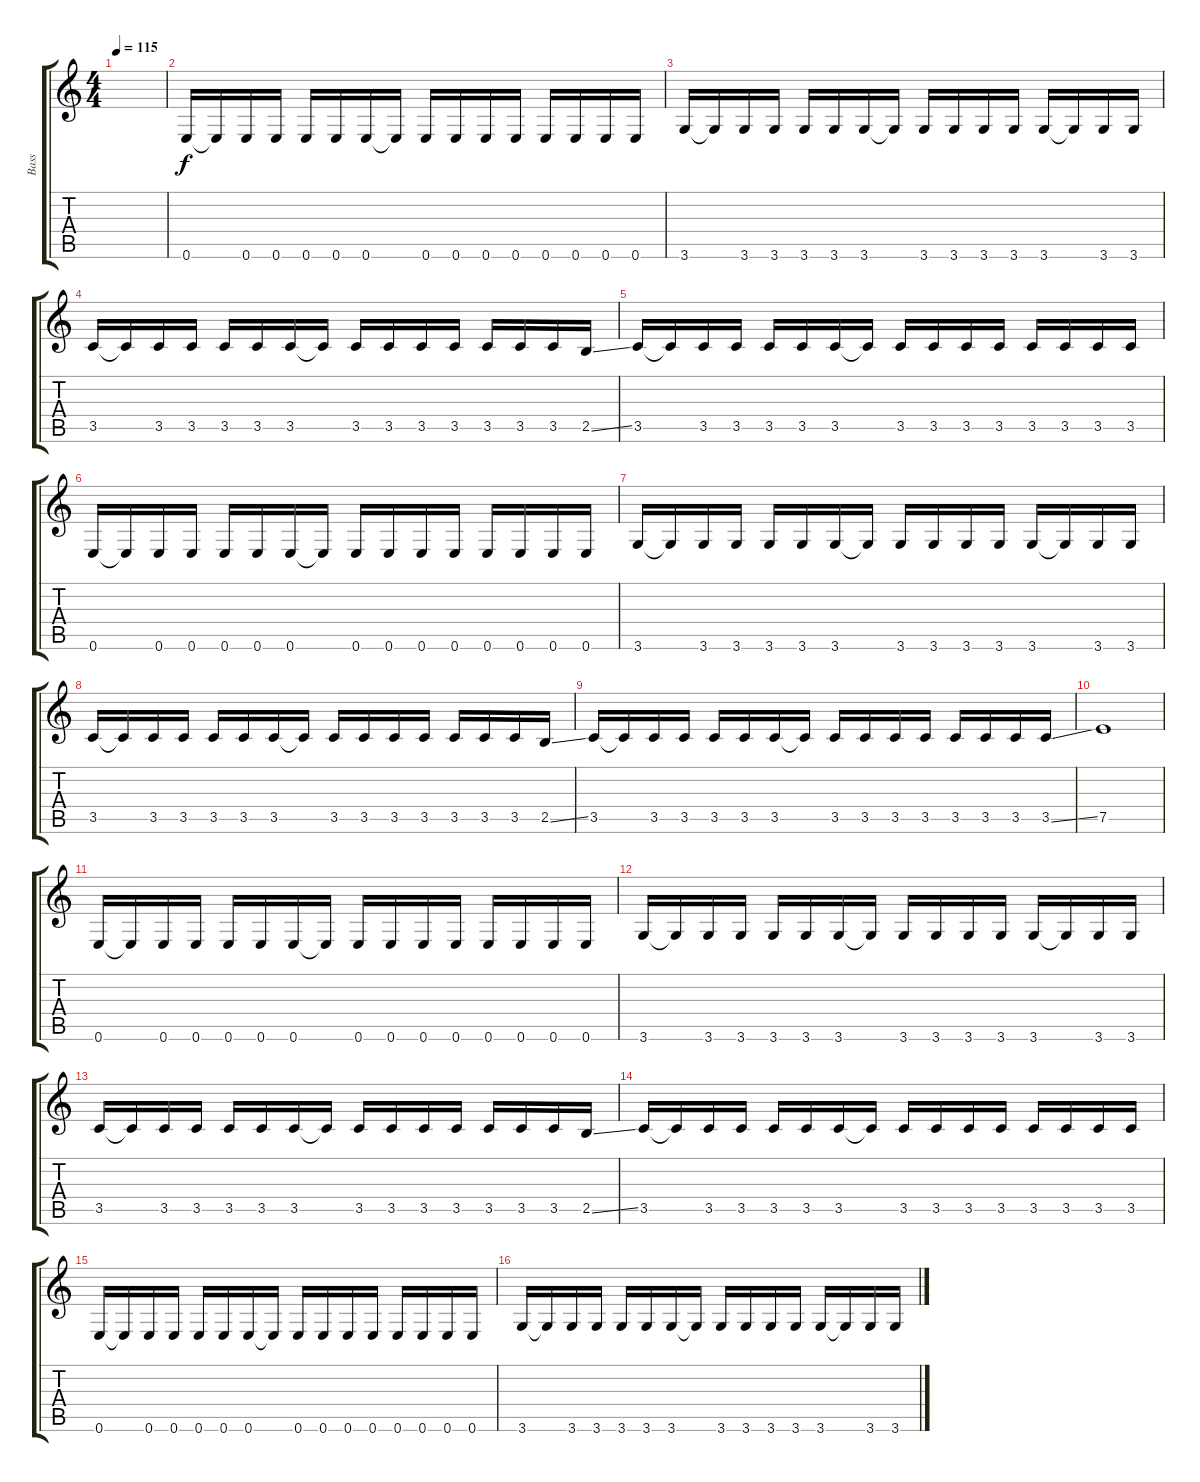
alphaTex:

\track ("Bass" "Bass") {instrument electricbassfinger}
\staff {score tabs}
\tuning (E4 B3 G3 D3 A2 E2) {hide}
\ts (4 4)
\tempo 115
\clef g2
\ks c
|
0.6.16 0.6{t}.16 0.6.16 0.6.16 0.6.16 0.6.16 0.6.16 0.6{t}.16 0.6.16 0.6.16 0.6.16 0.6.16 0.6.16 0.6.16 0.6.16 0.6.16 |
3.6.16 3.6{t}.16 3.6.16 3.6.16 3.6.16 3.6.16 3.6.16 3.6{t}.16 3.6.16 3.6.16 3.6.16 3.6.16 3.6.16 3.6{t}.16 3.6.16 3.6.16 |
3.5.16 3.5{t}.16 3.5.16 3.5.16 3.5.16 3.5.16 3.5.16 3.5{t}.16 3.5.16 3.5.16 3.5.16 3.5.16 3.5.16 3.5.16 3.5.16 2.5{ss}.16 |
3.5.16 3.5{t}.16 3.5.16 3.5.16 3.5.16 3.5.16 3.5.16 3.5{t}.16 3.5.16 3.5.16 3.5.16 3.5.16 3.5.16 3.5.16 3.5.16 3.5.16 |
0.6.16 0.6{t}.16 0.6.16 0.6.16 0.6.16 0.6.16 0.6.16 0.6{t}.16 0.6.16 0.6.16 0.6.16 0.6.16 0.6.16 0.6.16 0.6.16 0.6.16 |
3.6.16 3.6{t}.16 3.6.16 3.6.16 3.6.16 3.6.16 3.6.16 3.6{t}.16 3.6.16 3.6.16 3.6.16 3.6.16 3.6.16 3.6{t}.16 3.6.16 3.6.16 |
3.5.16 3.5{t}.16 3.5.16 3.5.16 3.5.16 3.5.16 3.5.16 3.5{t}.16 3.5.16 3.5.16 3.5.16 3.5.16 3.5.16 3.5.16 3.5.16 2.5{ss}.16 |
3.5.16 3.5{t}.16 3.5.16 3.5.16 3.5.16 3.5.16 3.5.16 3.5{t}.16 3.5.16 3.5.16 3.5.16 3.5.16 3.5.16 3.5.16 3.5.16 3.5{ss}.16 |
7.5.1 |
0.6.16 0.6{t}.16 0.6.16 0.6.16 0.6.16 0.6.16 0.6.16 0.6{t}.16 0.6.16 0.6.16 0.6.16 0.6.16 0.6.16 0.6.16 0.6.16 0.6.16 |
3.6.16 3.6{t}.16 3.6.16 3.6.16 3.6.16 3.6.16 3.6.16 3.6{t}.16 3.6.16 3.6.16 3.6.16 3.6.16 3.6.16 3.6{t}.16 3.6.16 3.6.16 |
3.5.16 3.5{t}.16 3.5.16 3.5.16 3.5.16 3.5.16 3.5.16 3.5{t}.16 3.5.16 3.5.16 3.5.16 3.5.16 3.5.16 3.5.16 3.5.16 2.5{ss}.16 |
3.5.16 3.5{t}.16 3.5.16 3.5.16 3.5.16 3.5.16 3.5.16 3.5{t}.16 3.5.16 3.5.16 3.5.16 3.5.16 3.5.16 3.5.16 3.5.16 3.5.16 |
0.6.16 0.6{t}.16 0.6.16 0.6.16 0.6.16 0.6.16 0.6.16 0.6{t}.16 0.6.16 0.6.16 0.6.16 0.6.16 0.6.16 0.6.16 0.6.16 0.6.16 |
3.6.16 3.6{t}.16 3.6.16 3.6.16 3.6.16 3.6.16 3.6.16 3.6{t}.16 3.6.16 3.6.16 3.6.16 3.6.16 3.6.16 3.6{t}.16 3.6.16 3.6.16
